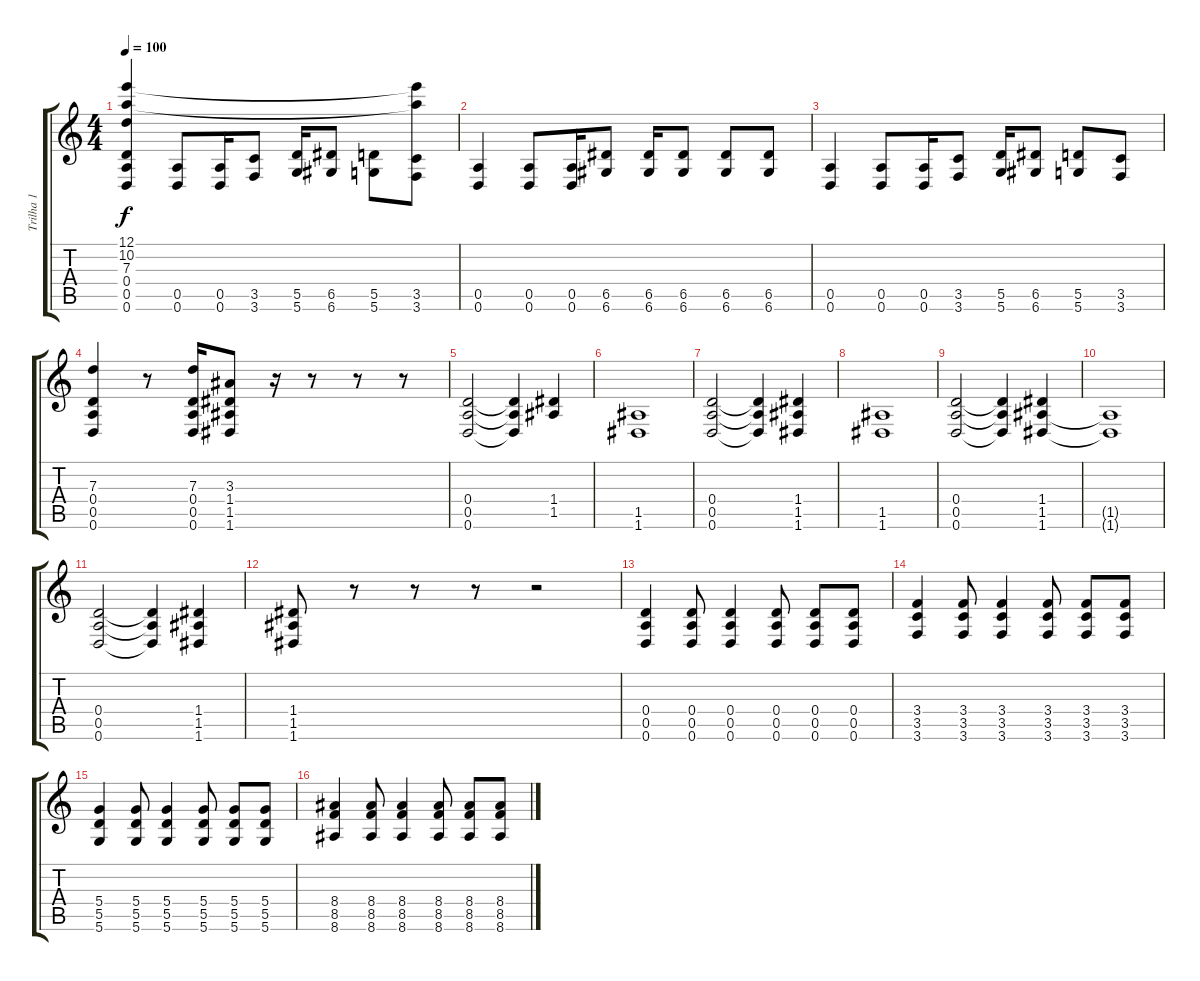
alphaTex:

\track ("Trilha 1" "Trilha 1") {instrument distortionguitar}
\staff {score tabs}
\tuning (E4 B3 G3 D3 A2 D2) {hide}
\ts (4 4)
\tempo 100
\clef g2
\ks c
(12.1 10.2 7.3 0.4 0.5 0.6).4{dy f} (0.5 0.6).8 (0.5 0.6).16 (3.5 3.6).8 (5.5 5.6).16 (6.5 6.6).8 (5.5 5.6).8 (12.1{t} 10.2{t} 3.5 3.6).8 |
(0.5 0.6).4 (0.5 0.6).8 (0.5 0.6).16 (6.5 6.6).8 (6.5 6.6).16 (6.5 6.6).8 (6.5 6.6).8 (6.5 6.6).8 |
(0.5 0.6).4 (0.5 0.6).8 (0.5 0.6).16 (3.5 3.6).8 (5.5 5.6).16 (6.5 6.6).8 (5.5 5.6).8 (3.5 3.6).8 |
(7.3 0.4 0.5 0.6).4 r.8 (7.3 0.4 0.5 0.6).16 (3.3 1.4 1.5 1.6).8 r.16 r.8 r.8 r.8 |
(0.4 0.5 0.6).2{volume 12} (0.4{t} 0.5{t} 0.6{t}).4 (1.4 1.5).4 |
(1.5 1.6).1 |
(0.4 0.5 0.6).2 (0.4{t} 0.5{t} 0.6{t}).4 (1.4 1.5 1.6).4 |
(1.5 1.6).1 |
(0.4 0.5 0.6).2 (0.4{t} 0.5{t} 0.6{t}).4 (1.4 1.5 1.6).4 |
(1.5{t} 1.6{t}).1 |
(0.4 0.5 0.6).2 (0.4{t} 0.5{t} 0.6{t}).4 (1.4 1.5 1.6).4 |
(1.4 1.5 1.6).8 r.8 r.8 r.8 r.2 |
(0.4 0.5 0.6).4 (0.4 0.5 0.6).8 (0.4 0.5 0.6).4 (0.4 0.5 0.6).8 (0.4 0.5 0.6).8 (0.4 0.5 0.6).8 |
(3.4 3.5 3.6).4 (3.4 3.5 3.6).8 (3.4 3.5 3.6).4 (3.4 3.5 3.6).8 (3.4 3.5 3.6).8 (3.4 3.5 3.6).8 |
(5.4 5.5 5.6).4 (5.4 5.5 5.6).8 (5.4 5.5 5.6).4 (5.4 5.5 5.6).8 (5.4 5.5 5.6).8 (5.4 5.5 5.6).8 |
(8.4 8.5 8.6).4 (8.4 8.5 8.6).8 (8.4 8.5 8.6).4 (8.4 8.5 8.6).8 (8.4 8.5 8.6).8 (8.4 8.5 8.6).8
